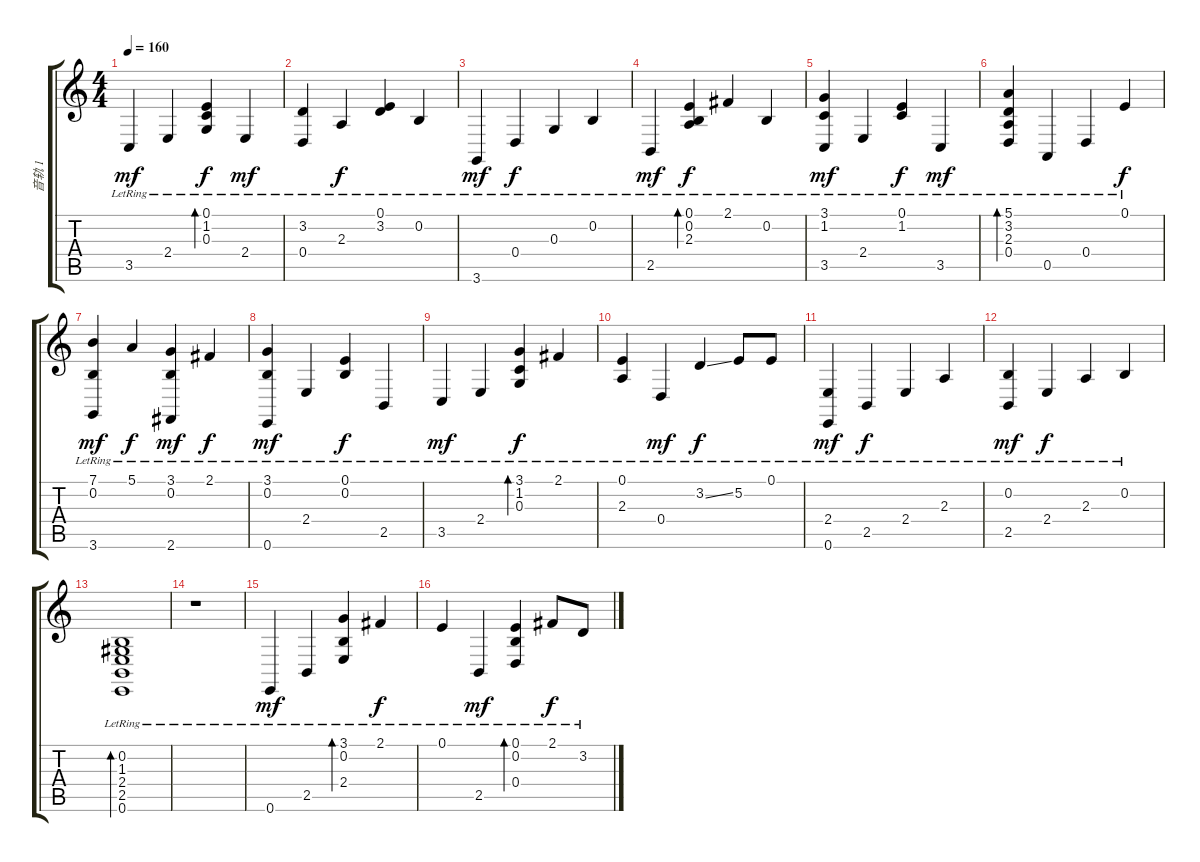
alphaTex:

\track ("音轨 1" "音轨 1") {instrument acousticgrandpiano}
\staff {score tabs}
\tuning (E4 B3 G3 D3 A2 E2) {hide}
\ts (4 4)
\tempo 160
\clef g2
\ks c
3.5{lr}.4{dy mf} 2.4{lr}.4 (0.1{lr} 1.2{lr} 0.3{lr}).4{bd 480 dy f} 2.4{lr}.4{dy mf} |
(3.2{lr} 0.4{lr}).4 2.3{lr}.4{dy f} (0.1{lr} 3.2{lr}).4 0.2{lr}.4 |
3.6{lr}.4{dy mf} 0.4{lr}.4{dy f} 0.3{lr}.4 0.2{lr}.4 |
2.5{lr}.4{dy mf} (0.1{lr} 0.2{lr} 2.3{lr}).4{bd 480 dy f} 2.1{lr}.4 0.2{lr}.4 |
(3.1{lr} 1.2{lr} 3.5{lr}).4{dy mf} 2.4{lr}.4 (0.1{lr} 1.2{lr}).4{dy f} 3.5{lr}.4{dy mf} |
(5.1{lr} 3.2{lr} 2.3{lr} 0.4{lr}).4{bd 480} 0.5{lr}.4 0.4{lr}.4 0.1{lr}.4{dy f} |
(7.1{lr} 0.2{lr} 3.6{lr}).4{dy mf} 5.1{lr}.4{dy f} (3.1{lr} 0.2{lr} 2.6{lr}).4{dy mf} 2.1{lr}.4{dy f} |
(3.1{lr} 0.2{lr} 0.6{lr}).4{dy mf} 2.4{lr}.4 (0.1{lr} 0.2{lr}).4{dy f} 2.5{lr}.4 |
3.5{lr}.4{dy mf} 2.4{lr}.4 (3.1{lr} 1.2{lr} 0.3{lr}).4{bd 480 dy f} 2.1{lr}.4 |
(0.1{lr} 2.3{lr}).4 0.4{lr}.4{dy mf} 3.2{ss lr}.4{dy f} 5.2{lr}.8 0.1{lr}.8 |
(2.4{lr} 0.6{lr}).4{dy mf} 2.5{lr}.4{dy f} 2.4{lr}.4 2.3{lr}.4 |
(0.2{lr} 2.5{lr}).4{dy mf} 2.4{lr}.4{dy f} 2.3{lr}.4 0.2{lr}.4 |
(0.2{lr} 1.3{lr} 2.4{lr} 2.5{lr} 0.6{lr}).1{bd 480} |
r.1 |
0.6{lr}.4{dy mf} 2.5{lr}.4 (3.1{lr} 0.2{lr} 2.4{lr}).4{bd 480} 2.1{lr}.4{dy f} |
0.1{lr}.4 2.5{lr}.4{dy mf} (0.1{lr} 0.2{lr} 0.4{lr}).4{bd 480} 2.1{lr}.8{dy f} 3.2{lr}.8
